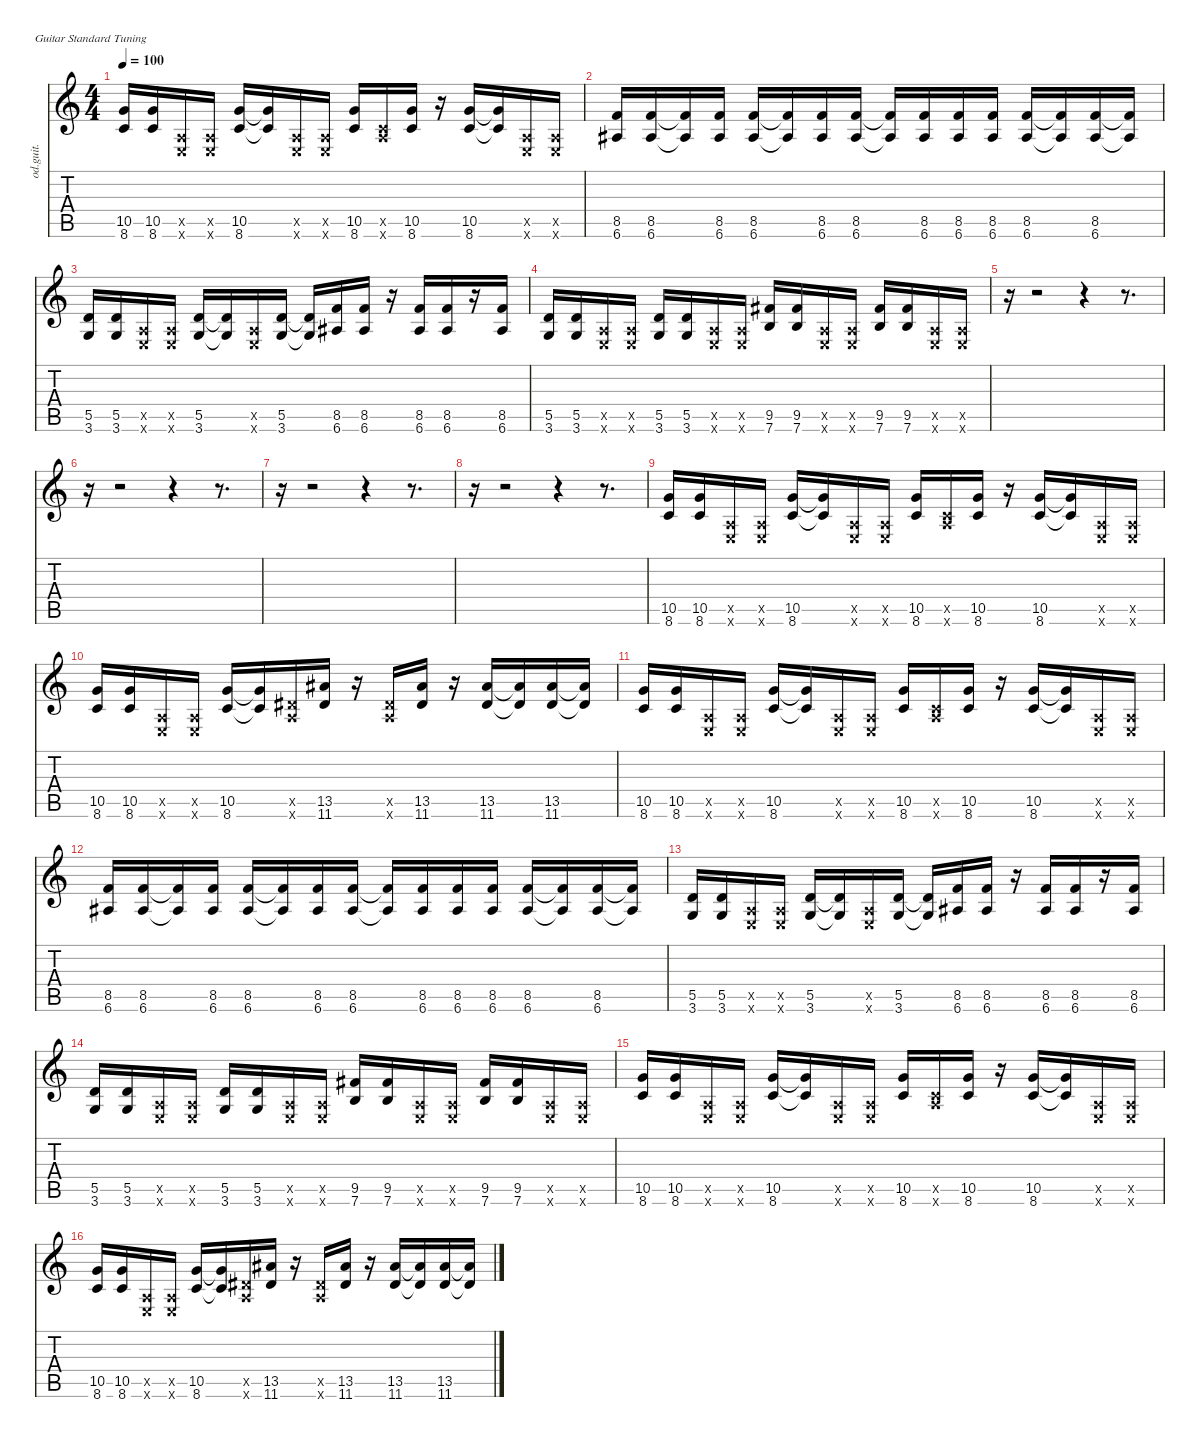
\defaultSystemsLayout 4
\hideDynamics
\bracketExtendMode nobrackets
\otherSystemsTrackNameOrientation horizontal
\track ("guitar3" "od.guit.") {instrument overdrivenguitar}
\staff {score tabs}
\tuning (E4 B3 G3 D3 A2 E2)
\ts (4 4)
\tempo 100
\clef g2
\ks c
(10.5 8.6).16{dy f beam Up} (10.5 8.6).16{beam Up} (0.5{x} 0.6{x}).16{beam Up} (0.5{x} 0.6{x}).16{beam Up} (10.5 8.6).16{beam Up} (10.5{t} 8.6{t}).16{beam Up} (0.5{x} 0.6{x}).16{beam Up} (0.5{x} 0.6{x}).16{beam Up} (10.5 8.6).16{beam Up} (0.5{x} 8.6{x}).16{beam Up} (10.5 8.6).16{beam Up} r.16{beam Up} (10.5 8.6).16{beam Up} (10.5{t} 8.6{t}).16{beam Up} (0.5{x} 0.6{x}).16{beam Up} (0.5{x} 0.6{x}).16{beam Up} |
(8.5 6.6{acc #}).16{beam Up} (8.5 6.6{acc #}).16{beam Up} (8.5{t} 6.6{t acc #}).16{beam Up} (8.5 6.6{acc #}).16{beam Up} (8.5 6.6{acc #}).16{beam Up} (8.5{t} 6.6{t acc #}).16{beam Up} (8.5 6.6{acc #}).16{beam Up} (8.5 6.6{acc #}).16{beam Up} (8.5{t} 6.6{t acc #}).16{beam Up} (8.5 6.6{acc #}).16{beam Up} (8.5 6.6{acc #}).16{beam Up} (8.5 6.6{acc #}).16{beam Up} (8.5 6.6{acc #}).16{beam Up} (8.5{t} 6.6{t acc #}).16{beam Up} (8.5 6.6{acc #}).16{beam Up} (8.5{t} 6.6{t acc #}).16{beam Up} |
(5.5 3.6).16{beam Up} (5.5 3.6).16{beam Up} (0.5{x} 0.6{x}).16{beam Up} (0.5{x} 0.6{x}).16{beam Up} (5.5 3.6).16{beam Up} (5.5{t} 3.6{t}).16{beam Up} (0.5{x} 0.6{x}).16{beam Up} (5.5 3.6).16{beam Up} (5.5{t} 3.6{t}).16{beam Up} (8.5 6.6{acc #}).16{beam Up} (8.5 6.6{acc #}).16{beam Up} r.16{beam Up} (8.5 6.6{acc #}).16{beam Up} (8.5 6.6{acc #}).16{beam Up} r.16{beam Up} (8.5 6.6{acc #}).16{beam Up} |
(5.5 3.6).16{beam Up} (5.5 3.6).16{beam Up} (0.5{x} 0.6{x}).16{beam Up} (0.5{x} 0.6{x}).16{beam Up} (5.5 3.6).16{beam Up} (5.5 3.6).16{beam Up} (0.5{x} 0.6{x}).16{beam Up} (0.5{x} 0.6{x}).16{beam Up} (9.5{acc #} 7.6).16{beam Up} (9.5{acc #} 7.6).16{beam Up} (0.5{x} 0.6{x}).16{beam Up} (0.5{x} 0.6{x}).16{beam Up} (9.5{acc #} 7.6).16{beam Up} (9.5{acc #} 7.6).16{beam Up} (0.5{x} 0.6{x}).16{beam Up} (0.5{x} 0.6{x}).16{beam Up} |
r.16{beam Down} r.2{beam Down} r.4{beam Down} r.8{d beam Down} |
r.16{beam Down} r.2{beam Down} r.4{beam Down} r.8{d beam Down} |
r.16{beam Down} r.2{beam Down} r.4{beam Down} r.8{d beam Down} |
r.16{beam Down} r.2{beam Down} r.4{beam Down} r.8{d beam Down} |
(10.5 8.6).16{beam Up} (10.5 8.6).16{beam Up} (0.5{x} 0.6{x}).16{beam Up} (0.5{x} 0.6{x}).16{beam Up} (10.5 8.6).16{beam Up} (10.5{t} 8.6{t}).16{beam Up} (0.5{x} 0.6{x}).16{beam Up} (0.5{x} 0.6{x}).16{beam Up} (10.5 8.6).16{beam Up} (0.5{x} 8.6{x}).16{beam Up} (10.5 8.6).16{beam Up} r.16{beam Up} (10.5 8.6).16{beam Up} (10.5{t} 8.6{t}).16{beam Up} (0.5{x} 0.6{x}).16{beam Up} (0.5{x} 0.6{x}).16{beam Up} |
(10.5 8.6).16{beam Up} (10.5 8.6).16{beam Up} (0.5{x} 0.6{x}).16{beam Up} (0.5{x} 0.6{x}).16{beam Up} (10.5 8.6).16{beam Up} (10.5{t} 8.6{t}).16{beam Up} (0.5{x} 11.6{x acc #}).16{beam Up} (13.5{acc #} 11.6{acc #}).16{beam Up} r.16{beam Up} (0.5{x} 11.6{x acc #}).16{beam Up} (13.5{acc #} 11.6{acc #}).16{beam Up} r.16{beam Up} (13.5{acc #} 11.6{acc #}).16{beam Up} (13.5{t acc #} 11.6{t acc #}).16{beam Up} (13.5{acc #} 11.6{acc #}).16{beam Up} (13.5{t acc #} 11.6{t acc #}).16{beam Up} |
(10.5 8.6).16{beam Up} (10.5 8.6).16{beam Up} (0.5{x} 0.6{x}).16{beam Up} (0.5{x} 0.6{x}).16{beam Up} (10.5 8.6).16{beam Up} (10.5{t} 8.6{t}).16{beam Up} (0.5{x} 0.6{x}).16{beam Up} (0.5{x} 0.6{x}).16{beam Up} (10.5 8.6).16{beam Up} (0.5{x} 8.6{x}).16{beam Up} (10.5 8.6).16{beam Up} r.16{beam Up} (10.5 8.6).16{beam Up} (10.5{t} 8.6{t}).16{beam Up} (0.5{x} 0.6{x}).16{beam Up} (0.5{x} 0.6{x}).16{beam Up} |
(8.5 6.6{acc #}).16{beam Up} (8.5 6.6{acc #}).16{beam Up} (8.5{t} 6.6{t acc #}).16{beam Up} (8.5 6.6{acc #}).16{beam Up} (8.5 6.6{acc #}).16{beam Up} (8.5{t} 6.6{t acc #}).16{beam Up} (8.5 6.6{acc #}).16{beam Up} (8.5 6.6{acc #}).16{beam Up} (8.5{t} 6.6{t acc #}).16{beam Up} (8.5 6.6{acc #}).16{beam Up} (8.5 6.6{acc #}).16{beam Up} (8.5 6.6{acc #}).16{beam Up} (8.5 6.6{acc #}).16{beam Up} (8.5{t} 6.6{t acc #}).16{beam Up} (8.5 6.6{acc #}).16{beam Up} (8.5{t} 6.6{t acc #}).16{beam Up} |
(5.5 3.6).16{beam Up} (5.5 3.6).16{beam Up} (0.5{x} 0.6{x}).16{beam Up} (0.5{x} 0.6{x}).16{beam Up} (5.5 3.6).16{beam Up} (5.5{t} 3.6{t}).16{beam Up} (0.5{x} 0.6{x}).16{beam Up} (5.5 3.6).16{beam Up} (5.5{t} 3.6{t}).16{beam Up} (8.5 6.6{acc #}).16{beam Up} (8.5 6.6{acc #}).16{beam Up} r.16{beam Up} (8.5 6.6{acc #}).16{beam Up} (8.5 6.6{acc #}).16{beam Up} r.16{beam Up} (8.5 6.6{acc #}).16{beam Up} |
(5.5 3.6).16{beam Up} (5.5 3.6).16{beam Up} (0.5{x} 0.6{x}).16{beam Up} (0.5{x} 0.6{x}).16{beam Up} (5.5 3.6).16{beam Up} (5.5 3.6).16{beam Up} (0.5{x} 0.6{x}).16{beam Up} (0.5{x} 0.6{x}).16{beam Up} (9.5{acc #} 7.6).16{beam Up} (9.5{acc #} 7.6).16{beam Up} (0.5{x} 0.6{x}).16{beam Up} (0.5{x} 0.6{x}).16{beam Up} (9.5{acc #} 7.6).16{beam Up} (9.5{acc #} 7.6).16{beam Up} (0.5{x} 0.6{x}).16{beam Up} (0.5{x} 0.6{x}).16{beam Up} |
(10.5 8.6).16{beam Up} (10.5 8.6).16{beam Up} (0.5{x} 0.6{x}).16{beam Up} (0.5{x} 0.6{x}).16{beam Up} (10.5 8.6).16{beam Up} (10.5{t} 8.6{t}).16{beam Up} (0.5{x} 0.6{x}).16{beam Up} (0.5{x} 0.6{x}).16{beam Up} (10.5 8.6).16{beam Up} (0.5{x} 8.6{x}).16{beam Up} (10.5 8.6).16{beam Up} r.16{beam Up} (10.5 8.6).16{beam Up} (10.5{t} 8.6{t}).16{beam Up} (0.5{x} 0.6{x}).16{beam Up} (0.5{x} 0.6{x}).16{beam Up} |
(10.5 8.6).16{beam Up} (10.5 8.6).16{beam Up} (0.5{x} 0.6{x}).16{beam Up} (0.5{x} 0.6{x}).16{beam Up} (10.5 8.6).16{beam Up} (10.5{t} 8.6{t}).16{beam Up} (0.5{x} 11.6{x acc #}).16{beam Up} (13.5{acc #} 11.6{acc #}).16{beam Up} r.16{beam Up} (0.5{x} 11.6{x acc #}).16{beam Up} (13.5{acc #} 11.6{acc #}).16{beam Up} r.16{beam Up} (13.5{acc #} 11.6{acc #}).16{beam Up} (13.5{t acc #} 11.6{t acc #}).16{beam Up} (13.5{acc #} 11.6{acc #}).16{beam Up} (13.5{t acc #} 11.6{t acc #}).16{beam Up}
